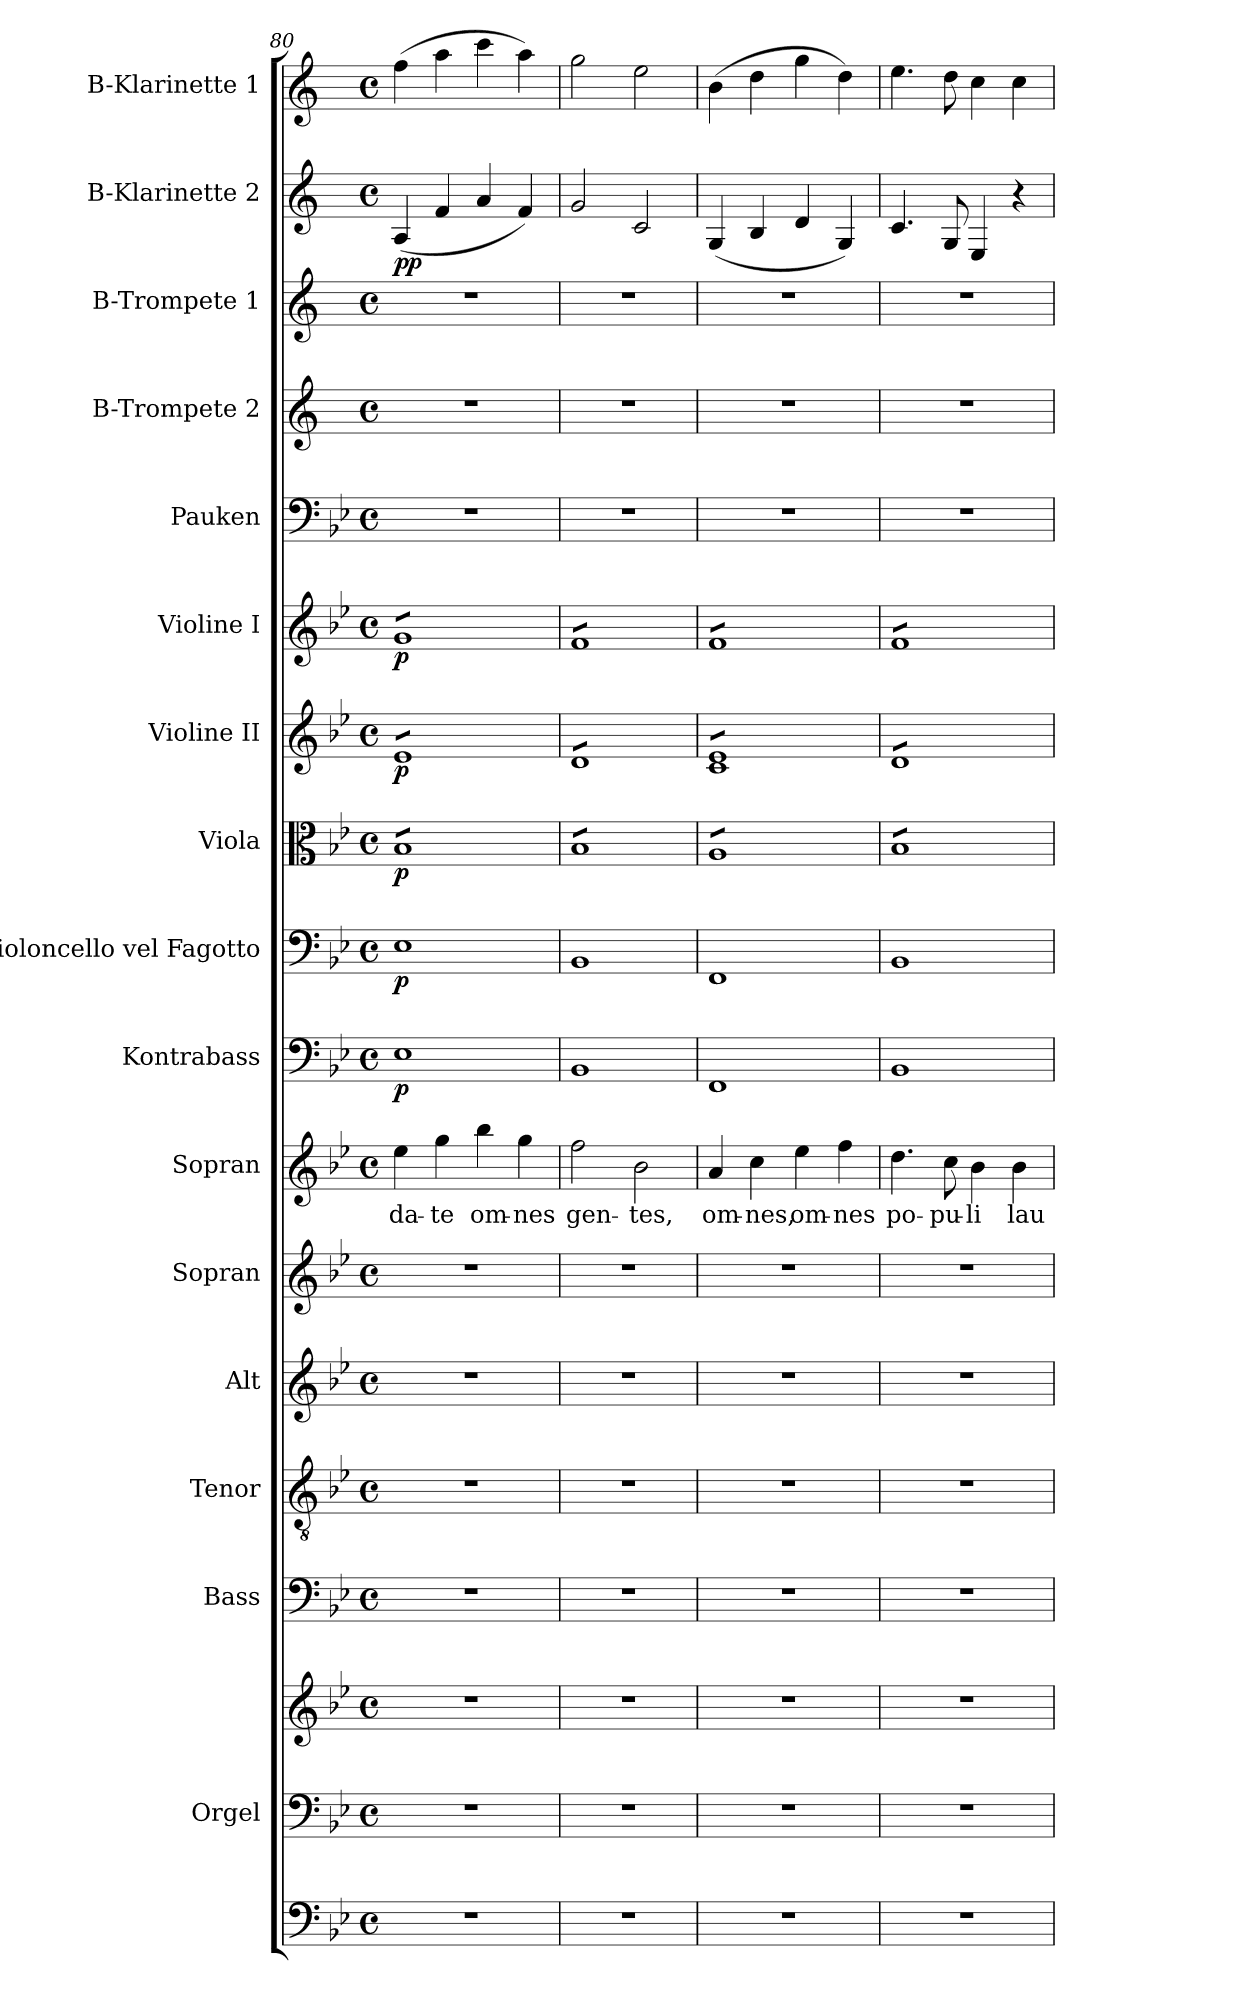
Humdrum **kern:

**kern	**kern	**kern	**kern	**kern	**kern	**kern	**kern	**text	**kern	**dynam	**kern	**dynam	**kern	**dynam	**kern	**dynam	**kern	**dynam	**kern	**kern	**kern	**kern	**dynam	**kern
*part17	*part16	*part16	*part15	*part14	*part13	*part12	*part11	*part11	*part10	*part10	*part9	*part9	*part8	*part8	*part7	*part7	*part6	*part6	*part5	*part4	*part3	*part2	*part2	*part1
*staff18	*staff17	*staff16	*staff15	*staff14	*staff13	*staff12	*staff11	*staff11	*staff10	*staff10	*staff9	*staff9	*staff8	*staff8	*staff7	*staff7	*staff6	*staff6	*staff5	*staff4	*staff3	*staff2	*staff2	*staff1
*	*I"Orgel	*	*I"Bass	*I"Tenor	*I"Alt	*I"Sopran	*I"Sopran	*	*I"Kontrabass	*	*I"Violoncello vel Fagotto	*	*I"Viola	*	*I"Violine II	*	*I"Violine I	*	*I"Pauken	*I"B-Trompete 2	*I"B-Trompete 1	*I"B-Klarinette 2	*	*I"B-Klarinette 1
*	*I'Org.	*	*I'B.	*I'T.	*I'A.	*I'S.	*I'S.	*	*I'Kb.	*	*I'Vc.	*	*I'Vla.	*	*I'Vl. II	*	*I'Vl. I	*	*I'Pk.	*I'B Trp. 2	*I'B Trp. 1	*I'B Kl. 2	*	*I'B Kl. 1
!!LO:PB:g=z
*clefF4	*clefF4	*clefG2	*clefF4	*clefGv2	*clefG2	*clefG2	*clefG2	*	*clefF4	*	*clefF4	*	*clefC3	*	*clefG2	*	*clefG2	*	*clefF4	*clefG2	*clefG2	*clefG2	*	*clefG2
*	*	*	*	*	*	*	*	*	*ITrd7c12	*	*	*	*	*	*	*	*	*	*	*ITrd1c2	*ITrd1c2	*ITrd1c2	*	*ITrd1c2
*k[b-e-]	*k[b-e-]	*k[b-e-]	*k[b-e-]	*k[b-e-]	*k[b-e-]	*k[b-e-]	*k[b-e-]	*	*k[b-e-]	*	*k[b-e-]	*	*k[b-e-]	*	*k[b-e-]	*	*k[b-e-]	*	*k[b-e-]	*k[b-e-]	*k[b-e-]	*k[b-e-]	*	*k[b-e-]
*B-:	*B-:	*B-:	*B-:	*B-:	*B-:	*B-:	*B-:	*	*B-:	*	*B-:	*	*B-:	*	*B-:	*	*B-:	*	*B-:	*B-:	*B-:	*B-:	*	*B-:
*M4/4	*M4/4	*M4/4	*M4/4	*M4/4	*M4/4	*M4/4	*M4/4	*	*M4/4	*	*M4/4	*	*M4/4	*	*M4/4	*	*M4/4	*	*M4/4	*M4/4	*M4/4	*M4/4	*	*M4/4
*met(c)	*met(c)	*met(c)	*met(c)	*met(c)	*met(c)	*met(c)	*met(c)	*	*met(c)	*	*met(c)	*	*met(c)	*	*met(c)	*	*met(c)	*	*met(c)	*met(c)	*met(c)	*met(c)	*	*met(c)
=80	=80	=80	=80	=80	=80	=80	=80	=80	=80	=80	=80	=80	=80	=80	=80	=80	=80	=80	=80	=80	=80	=80	=80	=80
!	!	!	!	!	!	!	!	!LO:LY:b	!	!LO:DY:b	!	!LO:DY:b	!	!LO:DY:b	!	!LO:DY:b	!	!LO:DY:b	!	!	!	!	!LO:DY:b	!
*	*	*	*	*	*	*	*	*	*	*	*	*	*tremolo	*	*	*	*	*	*	*	*	*	*	*
*	*	*	*	*	*	*	*	*	*	*	*	*	*	*	*tremolo	*	*	*	*	*	*	*	*	*
*	*	*	*	*	*	*	*	*	*	*	*	*	*	*	*	*	*tremolo	*	*	*	*	*	*	*
1r	1r	1r	1r	1r	1r	1r	4ee-\	-da-	1EE-	p	1E-	p	8B-L	p	8e-L	p	8gL	p	1r	1r	1r	(<4G/	pp	(>4ee-\
.	.	.	.	.	.	.	.	.	.	.	.	.	8B-	.	8e-	.	8g	.	.	.	.	.	.	.
!	!	!	!	!	!	!	!	!LO:LY:b	!	!	!	!	!	!	!	!	!	!	!	!	!	!	!	!
.	.	.	.	.	.	.	4gg\	-te	.	.	.	.	8B-	.	8e-	.	8g	.	.	.	.	4e-/	.	4gg\
.	.	.	.	.	.	.	.	.	.	.	.	.	8B-	.	8e-	.	8g	.	.	.	.	.	.	.
!	!	!	!	!	!	!	!	!LO:LY:b	!	!	!	!	!	!	!	!	!	!	!	!	!	!	!	!
.	.	.	.	.	.	.	4bb-\	om-	.	.	.	.	8B-	.	8e-	.	8g	.	.	.	.	4g/	.	4bb-\
.	.	.	.	.	.	.	.	.	.	.	.	.	8B-	.	8e-	.	8g	.	.	.	.	.	.	.
!	!	!	!	!	!	!	!	!LO:LY:b	!	!	!	!	!	!	!	!	!	!	!	!	!	!	!	!
.	.	.	.	.	.	.	4gg\	-nes	.	.	.	.	8B-	.	8e-	.	8g	.	.	.	.	4e-/)	.	4gg\)
.	.	.	.	.	.	.	.	.	.	.	.	.	8B-J	.	8e-J	.	8gJ	.	.	.	.	.	.	.
=81	=81	=81	=81	=81	=81	=81	=81	=81	=81	=81	=81	=81	=81	=81	=81	=81	=81	=81	=81	=81	=81	=81	=81	=81
!	!	!	!	!	!	!	!	!LO:LY:b	!	!	!	!	!	!	!	!	!	!	!	!	!	!	!	!
1r	1r	1r	1r	1r	1r	1r	2ff\	gen-	1BBB-	.	1BB-	.	8B-L	.	8dL	.	8fL	.	1r	1r	1r	2f/	.	2ff\
.	.	.	.	.	.	.	.	.	.	.	.	.	8B-	.	8d	.	8f	.	.	.	.	.	.	.
.	.	.	.	.	.	.	.	.	.	.	.	.	8B-	.	8d	.	8f	.	.	.	.	.	.	.
.	.	.	.	.	.	.	.	.	.	.	.	.	8B-	.	8d	.	8f	.	.	.	.	.	.	.
!	!	!	!	!	!	!	!	!LO:LY:b	!	!	!	!	!	!	!	!	!	!	!	!	!	!	!	!
.	.	.	.	.	.	.	2b-\	-tes,	.	.	.	.	8B-	.	8d	.	8f	.	.	.	.	2B-/	.	2dd\
.	.	.	.	.	.	.	.	.	.	.	.	.	8B-	.	8d	.	8f	.	.	.	.	.	.	.
.	.	.	.	.	.	.	.	.	.	.	.	.	8B-	.	8d	.	8f	.	.	.	.	.	.	.
.	.	.	.	.	.	.	.	.	.	.	.	.	8B-J	.	8dJ	.	8fJ	.	.	.	.	.	.	.
=82	=82	=82	=82	=82	=82	=82	=82	=82	=82	=82	=82	=82	=82	=82	=82	=82	=82	=82	=82	=82	=82	=82	=82	=82
!	!	!	!	!	!	!	!	!LO:LY:b	!	!	!	!	!	!	!	!	!	!	!	!	!	!	!	!
1r	1r	1r	1r	1r	1r	1r	4a/	om-	1FFF	.	1FF	.	8AL	.	8c 8e-L	.	8fL	.	1r	1r	1r	(<4F/	.	(>4a\
.	.	.	.	.	.	.	.	.	.	.	.	.	8A	.	8c 8e-	.	8f	.	.	.	.	.	.	.
!	!	!	!	!	!	!	!	!LO:LY:b	!	!	!	!	!	!	!	!	!	!	!	!	!	!	!	!
.	.	.	.	.	.	.	4cc\	-nes,	.	.	.	.	8A	.	8c 8e-	.	8f	.	.	.	.	4A/	.	4cc\
.	.	.	.	.	.	.	.	.	.	.	.	.	8A	.	8c 8e-	.	8f	.	.	.	.	.	.	.
!	!	!	!	!	!	!	!	!LO:LY:b	!	!	!	!	!	!	!	!	!	!	!	!	!	!	!	!
.	.	.	.	.	.	.	4ee-\	om-	.	.	.	.	8A	.	8c 8e-	.	8f	.	.	.	.	4c/	.	4ff\
.	.	.	.	.	.	.	.	.	.	.	.	.	8A	.	8c 8e-	.	8f	.	.	.	.	.	.	.
!	!	!	!	!	!	!	!	!LO:LY:b	!	!	!	!	!	!	!	!	!	!	!	!	!	!	!	!
.	.	.	.	.	.	.	4ff\	-nes	.	.	.	.	8A	.	8c 8e-	.	8f	.	.	.	.	4F/)	.	4cc\)
.	.	.	.	.	.	.	.	.	.	.	.	.	8AJ	.	8c 8e-J	.	8fJ	.	.	.	.	.	.	.
=83	=83	=83	=83	=83	=83	=83	=83	=83	=83	=83	=83	=83	=83	=83	=83	=83	=83	=83	=83	=83	=83	=83	=83	=83
!	!	!	!	!	!	!	!	!LO:LY:b	!	!	!	!	!	!	!	!	!	!	!	!	!	!	!	!
1r	1r	1r	1r	1r	1r	1r	4.dd\	po-	1BBB-	.	1BB-	.	8B-L	.	8dL	.	8fL	.	1r	1r	1r	4.B-/	.	4.dd\
.	.	.	.	.	.	.	.	.	.	.	.	.	8B-	.	8d	.	8f	.	.	.	.	.	.	.
.	.	.	.	.	.	.	.	.	.	.	.	.	8B-	.	8d	.	8f	.	.	.	.	.	.	.
!	!	!	!	!	!	!	!	!LO:LY:b	!	!	!	!	!	!	!	!	!	!	!	!	!	!	!	!
.	.	.	.	.	.	.	8cc\	-pu-	.	.	.	.	8B-	.	8d	.	8f	.	.	.	.	8F/	.	8cc\
!	!	!	!	!	!	!	!	!LO:LY:b	!	!	!	!	!	!	!	!	!	!	!	!	!	!	!	!
.	.	.	.	.	.	.	4b-\	-li	.	.	.	.	8B-	.	8d	.	8f	.	.	.	.	4D/	.	4b-\
.	.	.	.	.	.	.	.	.	.	.	.	.	8B-	.	8d	.	8f	.	.	.	.	.	.	.
!	!	!	!	!	!	!	!	!LO:LY:b	!	!	!	!	!	!	!	!	!	!	!	!	!	!	!	!
.	.	.	.	.	.	.	4b-\	lau-	.	.	.	.	8B-	.	8d	.	8f	.	.	.	.	4r	.	4b-\
.	.	.	.	.	.	.	.	.	.	.	.	.	8B-J	.	8dJ	.	8fJ	.	.	.	.	.	.	.
*	*	*	*	*	*	*	*	*	*	*	*	*	*	*	*	*	*Xtremolo	*	*	*	*	*	*	*
*	*	*	*	*	*	*	*	*	*	*	*	*	*	*	*Xtremolo	*	*	*	*	*	*	*	*	*
*	*	*	*	*	*	*	*	*	*	*	*	*	*Xtremolo	*	*	*	*	*	*	*	*	*	*	*
=	=	=	=	=	=	=	=	=	=	=	=	=	=	=	=	=	=	=	=	=	=	=	=	=
*-	*-	*-	*-	*-	*-	*-	*-	*-	*-	*-	*-	*-	*-	*-	*-	*-	*-	*-	*-	*-	*-	*-	*-	*-
